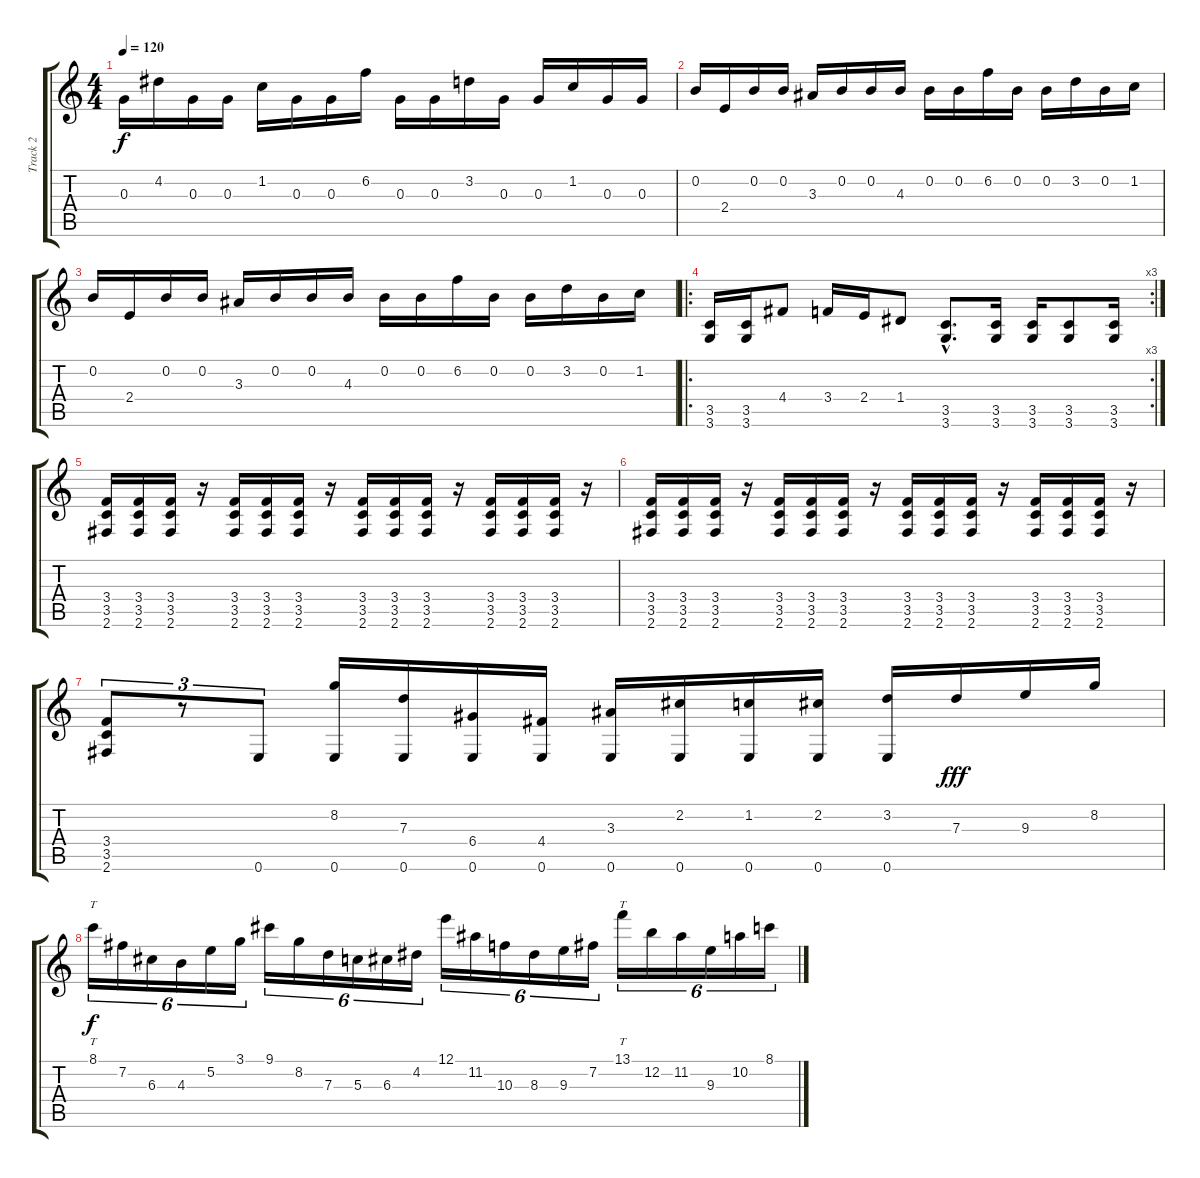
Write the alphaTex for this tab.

\track ("Track 2" "Track 2") {instrument electricguitarclean}
\staff {score tabs}
\tuning (E4 B3 G3 D3 A2 E2) {hide}
\ts (4 4)
\tempo 120
\clef g2
\ks c
0.3.16{dy f} 4.2.16 0.3.16 0.3.16 1.2.16 0.3.16 0.3.16 6.2.16 0.3.16 0.3.16 3.2.16 0.3.16 0.3.16 1.2.16 0.3.16 0.3.16 |
0.2.16 2.4.16 0.2.16 0.2.16 3.3.16 0.2.16 0.2.16 4.3.16 0.2.16 0.2.16 6.2.16 0.2.16 0.2.16 3.2.16 0.2.16 1.2.16 |
0.2.16 2.4.16 0.2.16 0.2.16 3.3.16 0.2.16 0.2.16 4.3.16 0.2.16 0.2.16 6.2.16 0.2.16 0.2.16 3.2.16 0.2.16 1.2.16 |
\ro
\rc 3
(3.5 3.6).16 (3.5 3.6).16 4.4.8 3.4.16 2.4.16 1.4.8 (3.5{hac} 3.6{hac}).8{d} (3.5 3.6).16 (3.5 3.6).16 (3.5 3.6).8 (3.5 3.6).16 |
(3.4 3.5 2.6).16 (3.4 3.5 2.6).16 (3.4 3.5 2.6).16 r.16 (3.4 3.5 2.6).16 (3.4 3.5 2.6).16 (3.4 3.5 2.6).16 r.16 (3.4 3.5 2.6).16 (3.4 3.5 2.6).16 (3.4 3.5 2.6).16 r.16 (3.4 3.5 2.6).16 (3.4 3.5 2.6).16 (3.4 3.5 2.6).16 r.16 |
(3.4 3.5 2.6).16 (3.4 3.5 2.6).16 (3.4 3.5 2.6).16 r.16 (3.4 3.5 2.6).16 (3.4 3.5 2.6).16 (3.4 3.5 2.6).16 r.16 (3.4 3.5 2.6).16 (3.4 3.5 2.6).16 (3.4 3.5 2.6).16 r.16 (3.4 3.5 2.6).16 (3.4 3.5 2.6).16 (3.4 3.5 2.6).16 r.16 |
(3.4 3.5 2.6).8{tu (3 2)} r.8{tu (3 2)} 0.6.8{tu (3 2)} (8.2 0.6).16 (7.3 0.6).16 (6.4 0.6).16 (4.4 0.6).16 (3.3 0.6).16 (2.2 0.6).16 (1.2 0.6).16 (2.2 0.6).16 (3.2 0.6).16 7.3.16{dy fff} 9.3.16 8.2.16 |
8.1.16{tt tu (6 4) dy f} 7.2.16{tu (6 4)} 6.3.16{tu (6 4)} 4.3.16{tu (6 4)} 5.2.16{tu (6 4)} 3.1.16{tu (6 4)} 9.1.16{tu (6 4)} 8.2.16{tu (6 4)} 7.3.16{tu (6 4)} 5.3.16{tu (6 4)} 6.3.16{tu (6 4)} 4.2.16{tu (6 4)} 12.1.16{tu (6 4)} 11.2.16{tu (6 4)} 10.3.16{tu (6 4)} 8.3.16{tu (6 4)} 9.3.16{tu (6 4)} 7.2.16{tu (6 4)} 13.1.16{tt tu (6 4)} 12.2.16{tu (6 4)} 11.2.16{tu (6 4)} 9.3.16{tu (6 4)} 10.2.16{tu (6 4)} 8.1.16{tu (6 4)}
